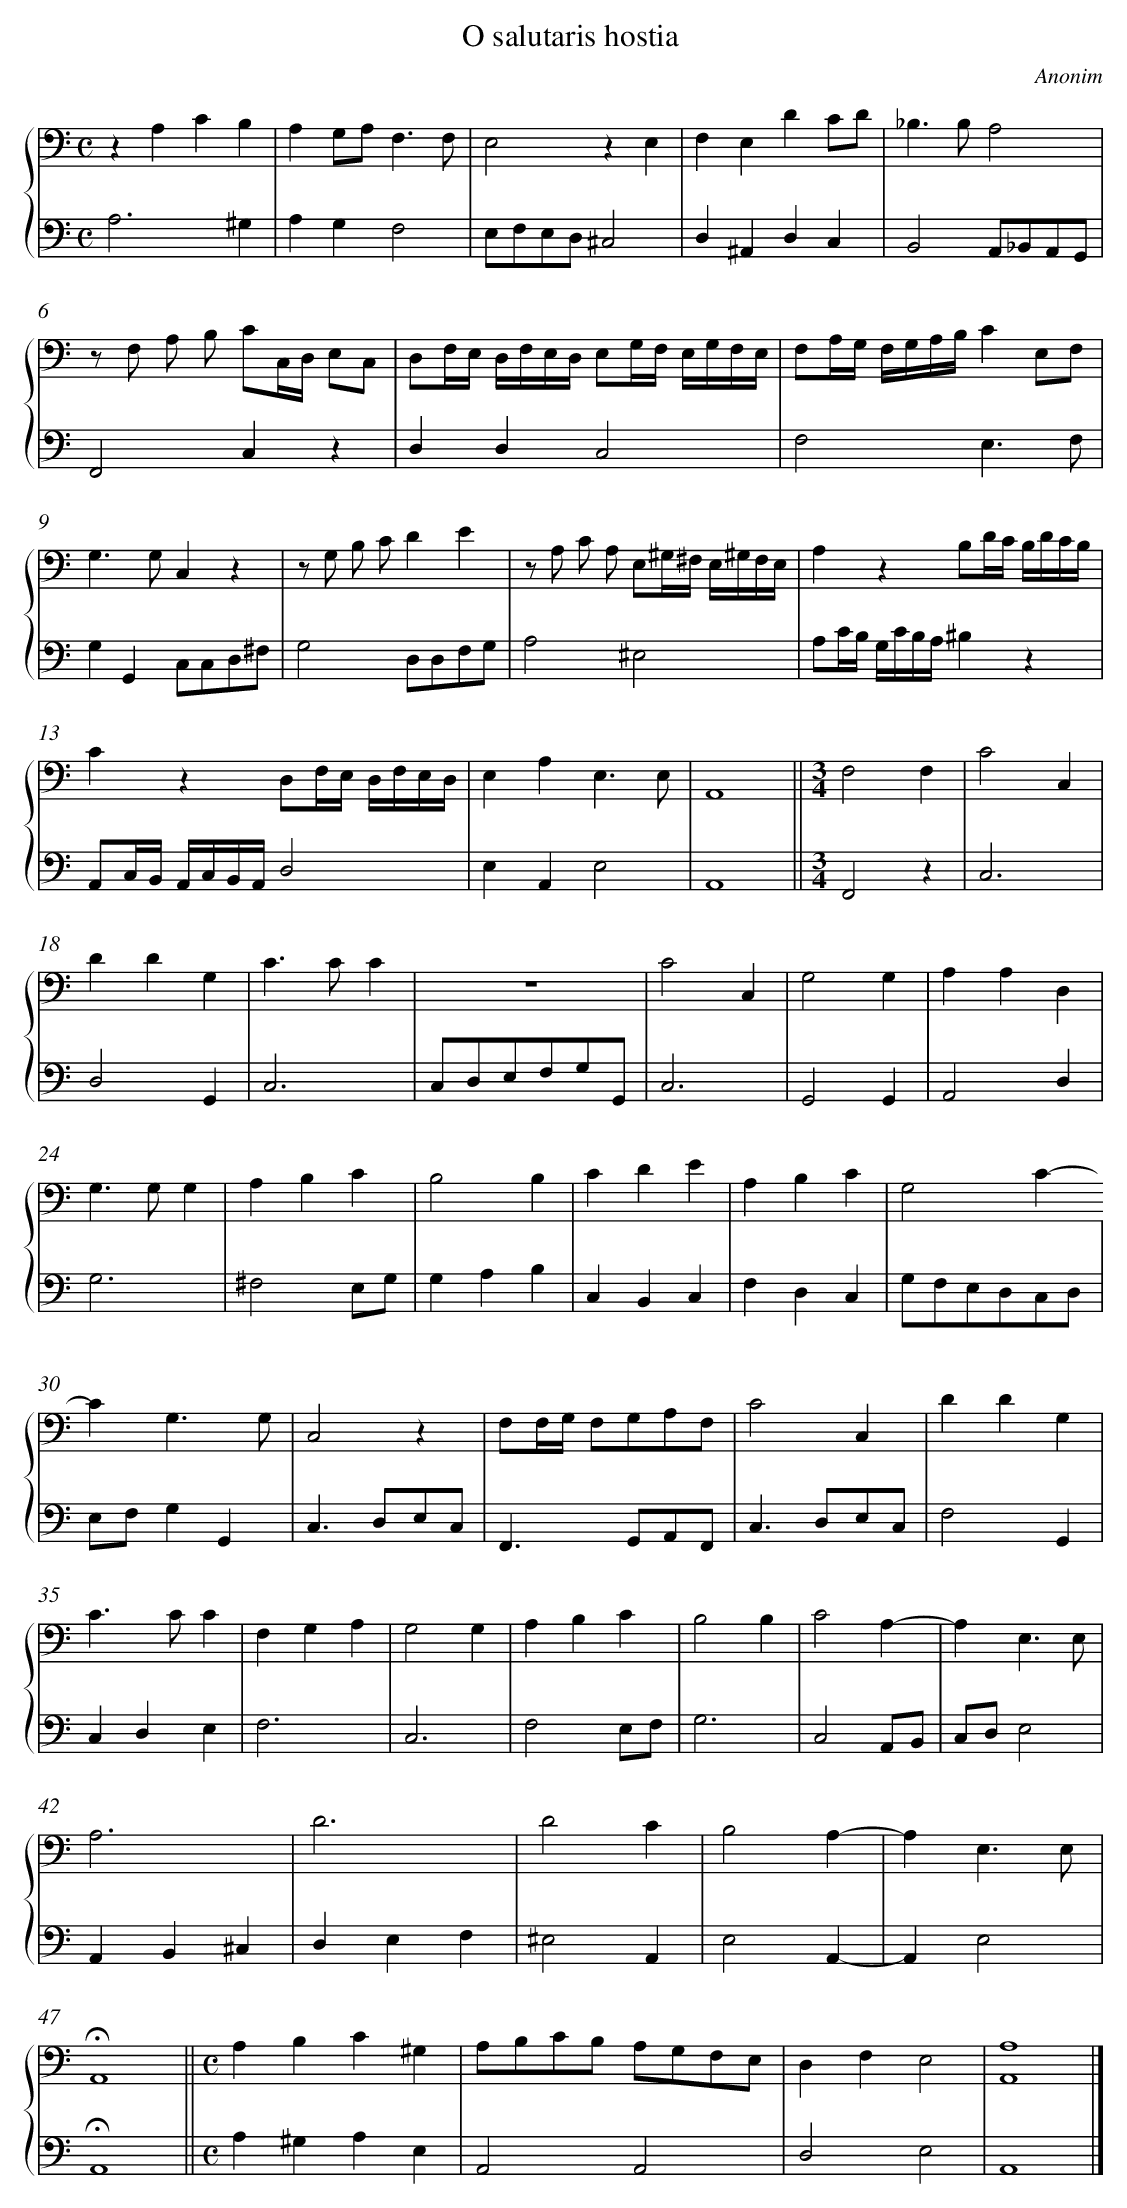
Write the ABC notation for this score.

X:1
T: O salutaris hostia
C: Anonim
L: 1/8
M: C
%%staves {1 2}
V: 1 clef=bass
V: 2 clef=bass
K: C
[V:1] z2A,2C2B,2 |
[V:2] A,6^G,2 |
[V:1] A,2G,A,2<F,2F, |
[V:2] A,2G,2F,4 |
[V:1] E,4z2E,2 |
[V:2] E,F,E,D,^C,4 |
[V:1] F,2E,2D2CD |
[V:2] D,2^A,,2D,2C,2 |
[V:1] _B,2>B,2A,4 |
[V:2] B,,4A,,_B,,A,,G,, |
[V:1] z F, A, B, CC,/D,/ E,C, |
[V:2] F,,4C,2z2 |
[V:1] D,F,/E,/ D,/F,/E,/D,/ E,G,/F,/ E,/G,/F,/E,/ |
[V:2] D,2D,2C,4 |
[V:1] F,A,/G,/ F,/G,/A,/B,/C2E,F, |
[V:2] F,4E,3F, |
[V:1] G,2>G,2C,2z2 |
[V:2] G,2G,,2C,C,D,^F, |
[V:1] z G, B, CD2E2 |
[V:2] G,4D,D,F,G, |
[V:1] z A, C A, E,^G,/^F,/ E,/^G,/F,/E,/ |
[V:2] A,4^E,4 |
[V:1] A,2z2B,D/C/ B,/D/C/B,/ |
[V:2] A,C/B,/ G,/C/B,/A,/^B,2z2 |
[V:1] C2z2D,F,/E,/ D,/F,/E,/D,/ |
[V:2] A,,C,/B,,/ A,,/C,/B,,/A,,/D,4 |
[V:1] E,2A,2E,3E, |
[V:2] E,2A,,2E,4 |
[V:1] A,,8 ||
[V:2] A,,8 ||
[V:1] [M:3/4]F,4F,2 |
[V:2] [M:3/4]F,,4z2 |
[V:1] C4C,2 |
[V:2] C,6 |
[V:1] D2D2G,2 |
[V:2] D,4G,,2 |
[V:1] C2>C2C2 |
[V:2] C,6 |
[V:1] z6 |
[V:2] C,D,E,F,G,G,, |
[V:1] C4C,2 |
[V:2] C,6 |
[V:1] G,4G,2 |
[V:2] G,,4G,,2 |
[V:1] A,2A,2D,2 |
[V:2] A,,4D,2 |
[V:1] G,2>G,2G,2 |
[V:2] G,6 |
[V:1] A,2B,2C2 |
[V:2] ^F,4E,G, |
[V:1] B,4B,2 |
[V:2] G,2A,2B,2 |
[V:1] C2D2E2 |
[V:2] C,2B,,2C,2 |
[V:1] A,2B,2C2 |
[V:2] F,2D,2C,2 |
[V:1] G,4C2- [|]
[V:2] G,F,E,D,C,D, |
[V:1] C2G,3G, |
[V:2] E,F,G,2G,,2 |
[V:1] C,4z2 |
[V:2] C,2>D,2E,C, |
[V:1] F,F,/G,/ F,G,A,F, |
[V:2] F,,2>G,,2A,,F,, |
[V:1] C4C,2 |
[V:2] C,2>D,2E,C, |
[V:1] D2D2G,2 |
[V:2] F,4G,,2 |
[V:1] C2>C2C2 |
[V:2] C,2D,2E,2 |
[V:1] F,2G,2A,2 |
[V:2] F,6 |
[V:1] G,4G,2 |
[V:2] C,6 |
[V:1] A,2B,2C2 |
[V:2] F,4E,F, |
[V:1] B,4B,2 |
[V:2] G,6 |
[V:1] C4A,2- |
[V:2] C,4A,,B,, |
[V:1] A,2E,3E, |
[V:2] C,D,E,4 |
[V:1] A,6 |
[V:2] A,,2B,,2^C,2 |
[V:1] D6 |
[V:2] D,2E,2F,2 |
[V:1] D4C2 |
[V:2] ^E,4A,,2 |
[V:1] B,4A,2- |
[V:2] E,4A,,2- |
[V:1] A,2E,3E, |
[V:2] A,,2E,4 |
[V:1] !fermata!A,,8 ||
[V:2] !fermata!A,,8 ||
[V:1] [M:C]A,2B,2C2^G,2 |
[V:2] [M:C]A,2^G,2A,2E,2 |
[V:1] A,B,CB, A,G,F,E, |
[V:2] A,,4A,,4 |
[V:1] D,2F,2E,4 |
[V:2] D,4E,4 |
[V:1] [A,,8A,8] |]
[V:2] A,,8 |]
